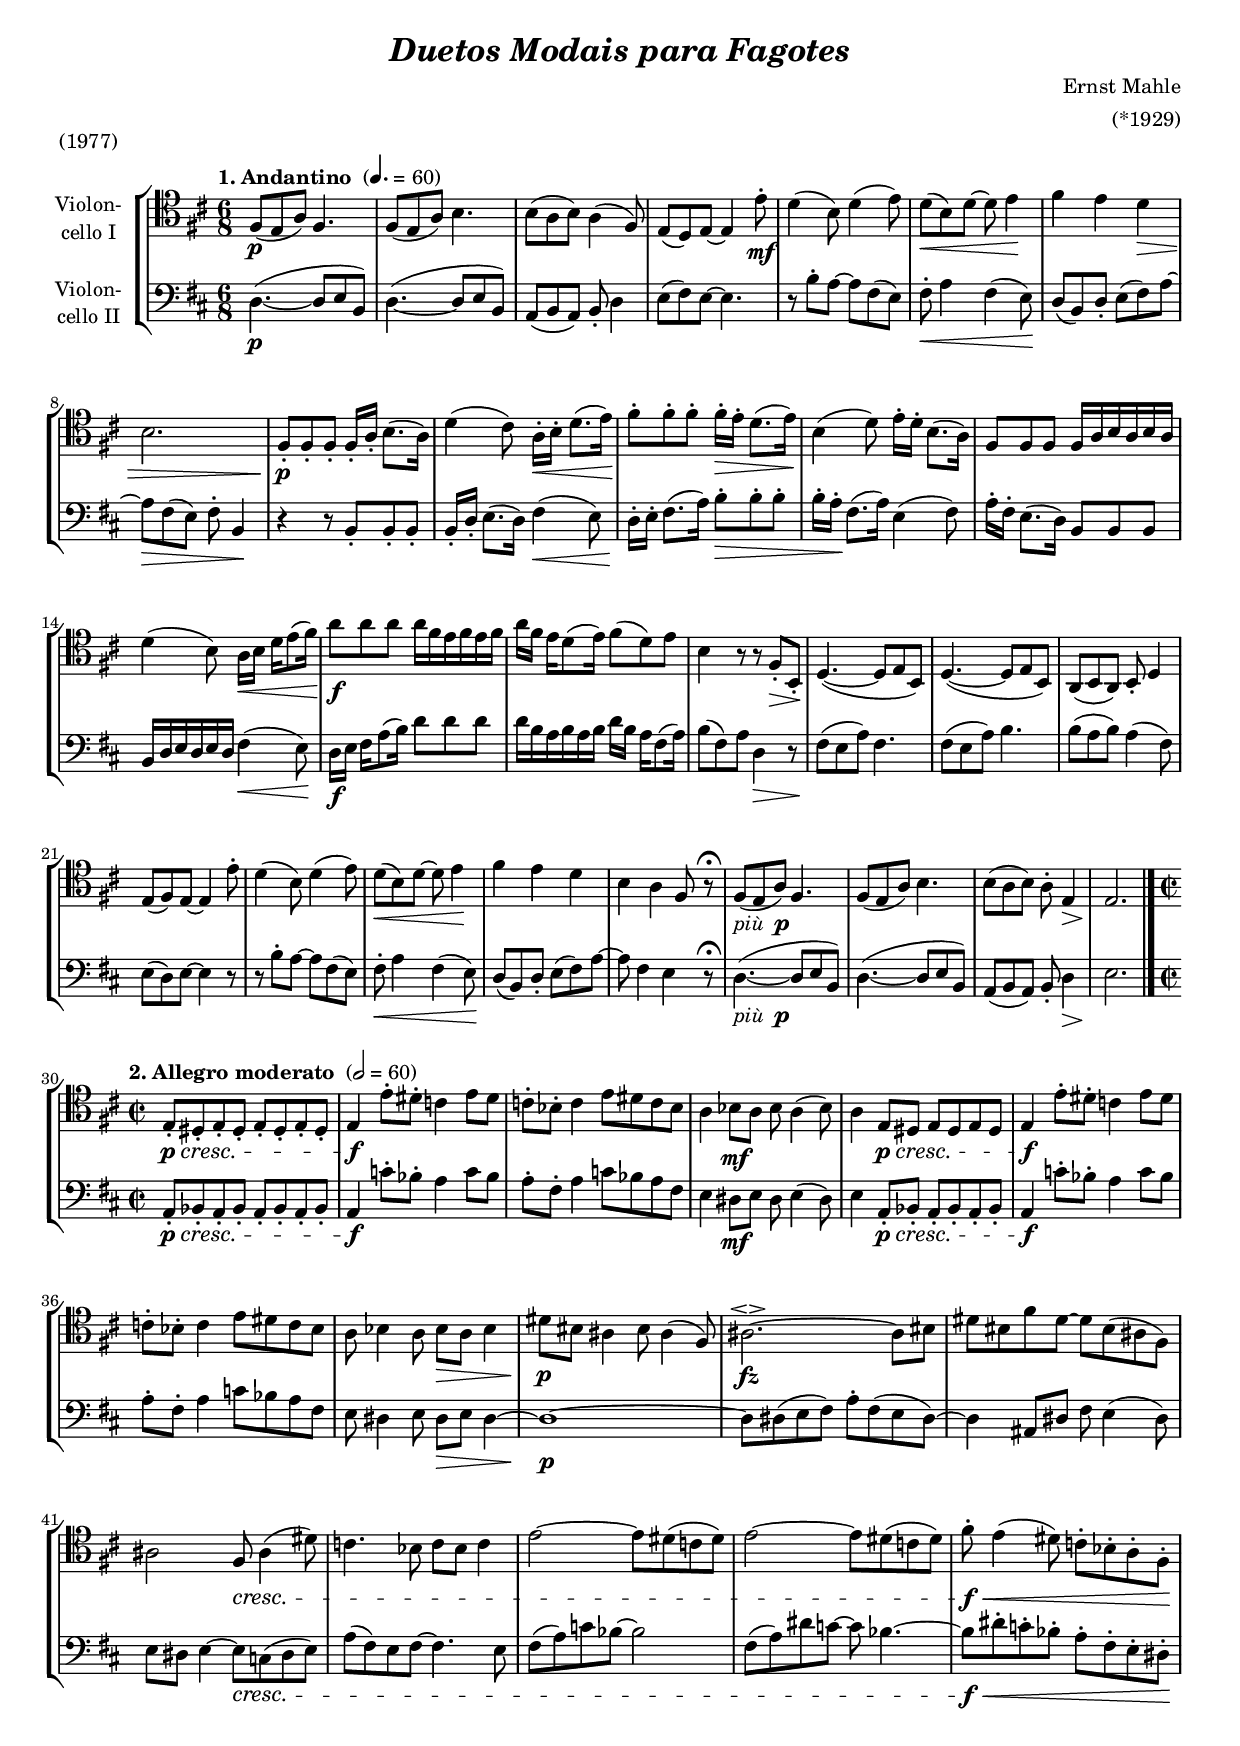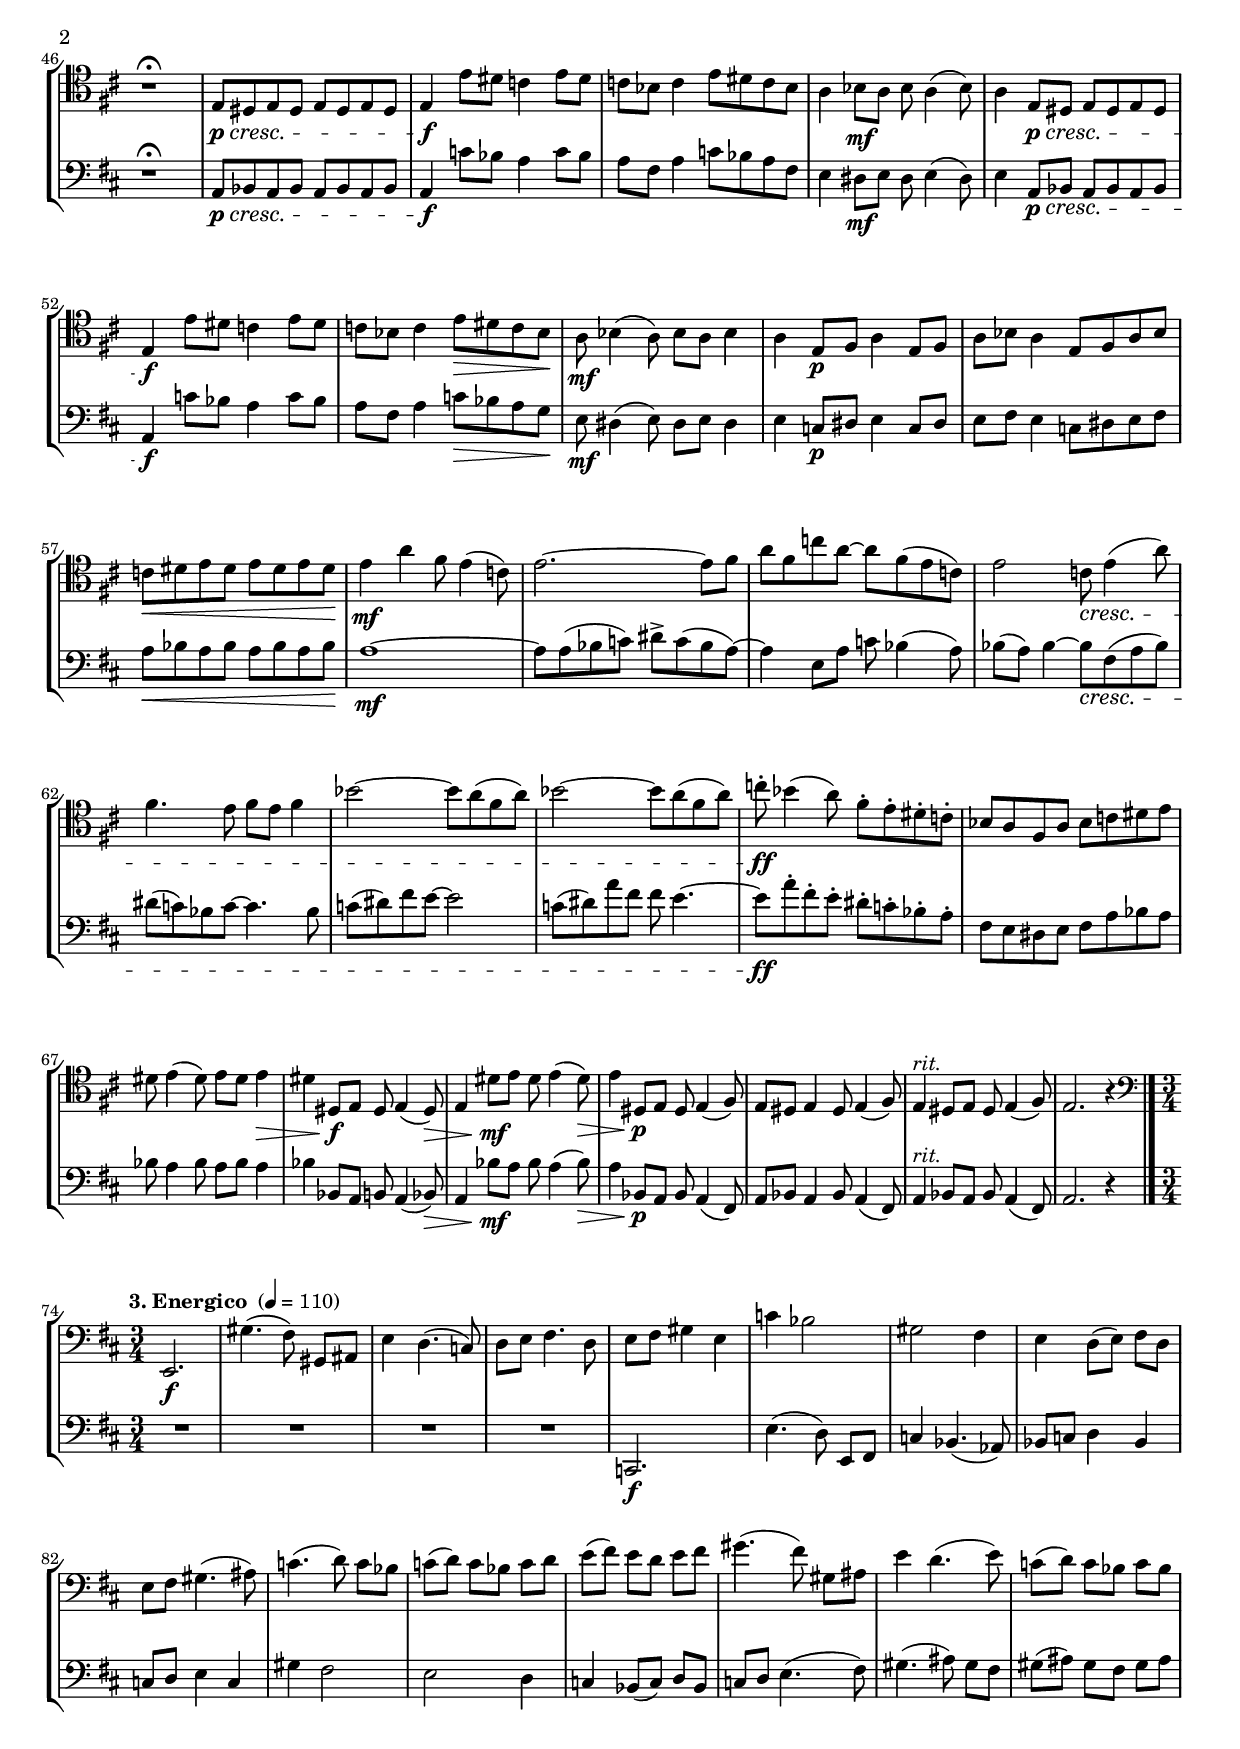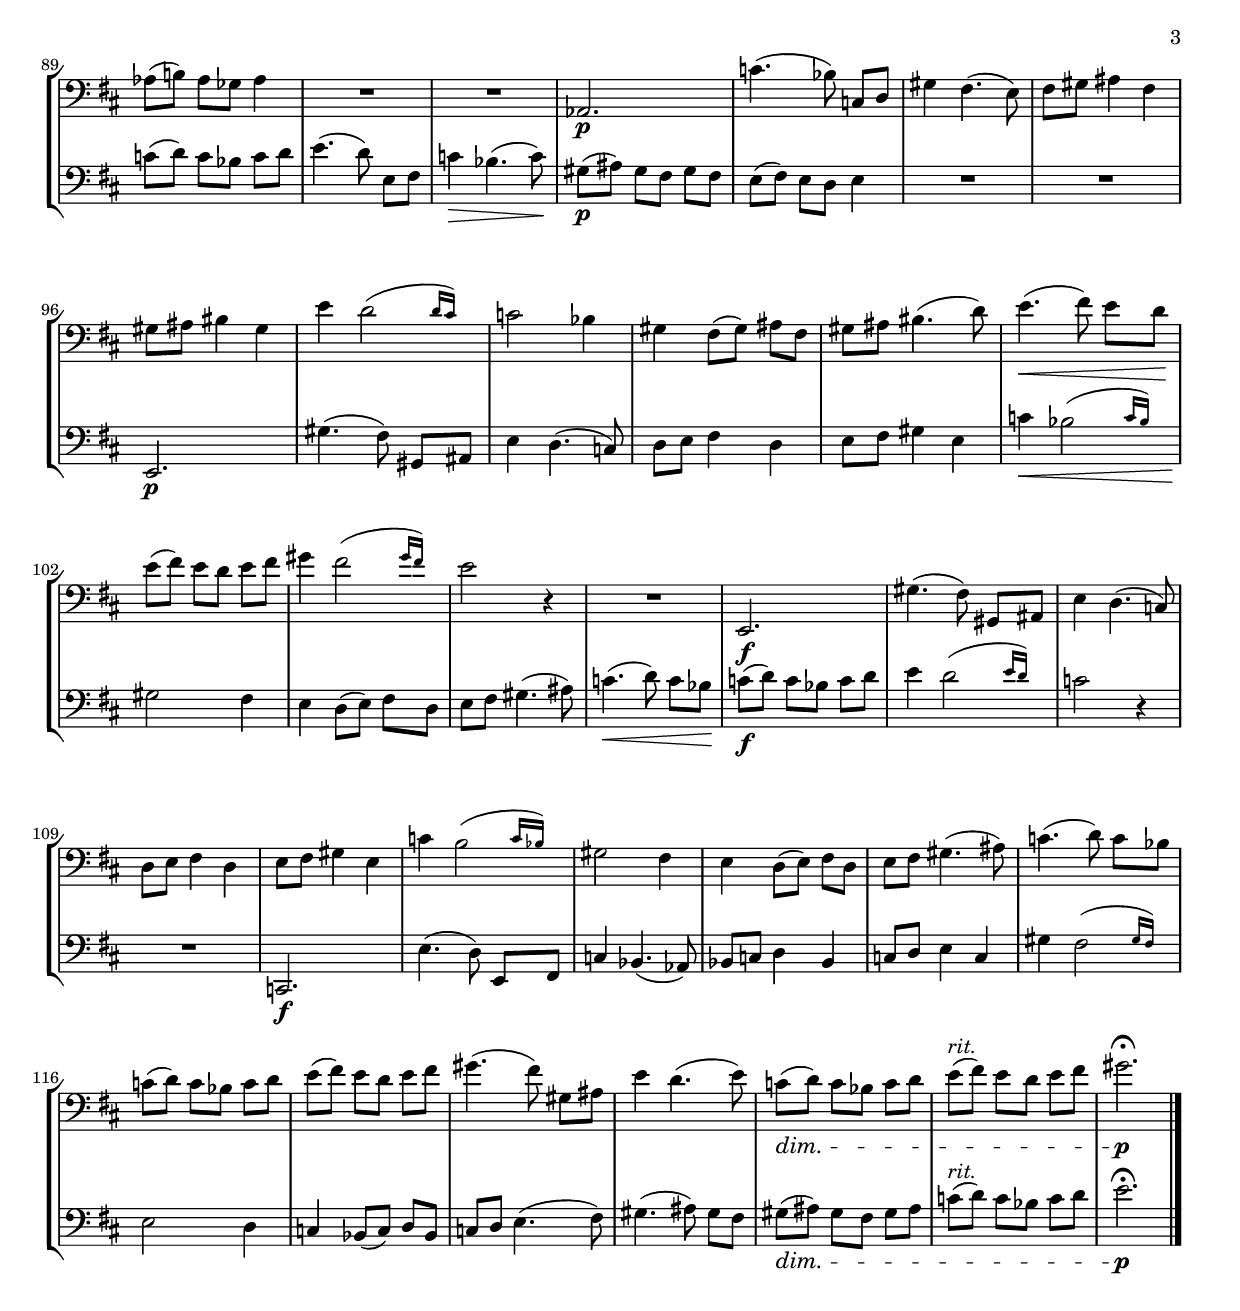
\version "2.14.2"
\include "deutsch.ly"

#(set-global-staff-size 17.7)

\header {
  title     = \markup \bold \italic "Duetos Modais para Fagotes"
  composer  = "Ernst Mahle"
  arranger  = "(*1929)"
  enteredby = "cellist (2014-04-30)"
  piece     = "(1977)"
}

voiceconsts = {
 \clef "bass"
 %\numericTimeSignature
 \compressFullBarRests
}

mihi = "clarinet"
milo = "bassoon"

rit  = \markup \italic "rit."
piup = \markup { \italic "più " \dynamic p }

introa = { \tempo "1. Andantino " 4.=60 \time 6/8 \key c \major }
introb = { \break \tempo "2. Allegro moderato " 2=60 \time 2/2 }
introc = {
           \break \tempo "3. Energico " 4=110 \time 3/4
           % Set default beaming for all staves
           \set Timing.beamExceptions = #'()
           \set Timing.baseMoment = #(ly:make-moment 1 4)
           \set Timing.beatStructure = #'(1 1 1)
}

va = \relative c {
   \voiceconsts
   \clef "tenor"

   \introa
   e8(\p d g) e4.
   e8( d g) a4.
   a8( g a) g4( e8)
   d( c) d~ d4 d'8-.\mf
   c4( a8) c4( d8)

   c(\< a) c~ c d4\!
   e d c\>
   a2.
   e8-.\!\p e-. e-. e16[-. g]-. a8.( g16)
   c4( h8) g16[-.\< a]-. c8.( d16)\!

   e8-. e-. e-. e16[-.\> d]-. c8.( d16)
   a4(\! c8) d16[-. c]-. a8.( g16)
   e8 e e e16 g a g a g
   c4( a8) g16[\< a] c d8( e16)\!

   g8\f g g g16 e d e d e
   g[ e] d c8( d16) e8( c) d
   a4 r8 r e-.\> a,-.\!
   c4.(~ c8 d a)

   c4.(~ c8 d a)
   g( a g) a-. c4
   d8( e) d~ d4 d'8-.
   c4( a8) c4( d8)
   c(\< a) c~ c d4\!

   e d c
   a g e8 r\fermata
   e(_\piup d g) e4.
   e8( d g) a4.
   a8( g a) g-. d4\>
   d2.\! \bar "|."

   \introb
   d8-.\p\cresc cis-. d-. cis-. d-. cis-. d-. cis-.
   d4\f d'8-. cis-. b4 d8 cis
   b-. as-. b4 d8 cis b as

   g4 as8\mf g as g4( as8)
   g4 d8\p\cresc cis d cis d cis
   d4\f d'8-. cis-. b4 d8 cis
   b-. as-. b4 d8 cis b as

   g as4 g8 as\> g as4
   cis8\!\p ais gis4 ais8 gis4( e8)
   gis2.~\espressivo\fz gis8 ais
   cis ais e' cis~ cis ais( gis e)

   gis2 e8\cresc gis4( cis8)
   b4. as8 b as b4
   d2~ d8 cis( b cis)
   d2~ d8 cis( b cis)

   e-.\f\< d4( cis8) b-. as-. g-. e-.\!
   r1\fermata
   d8\p\cresc cis d cis d cis d cis
   d4\f d'8 cis b4 d8 cis

   b as b4 d8 cis b as
   g4 as8\mf g as g4( as8)
   g4 d8\p\cresc cis d cis d cis
   d4\f d'8 cis b4 d8 cis

   b as b4 d8\> cis b as\!
   g\mf as4( g8) as g as4
   g d8\p e g4 d8 e
   g as g4 d8 e g as

   b\< cis d cis d cis d cis\!
   d4\mf g e8 d4( b8)
   d2.~ d8 e
   g e b' g~ g e( d b)

   d2 b8\cresc d4( g8)
   e4.d8 e d e4
   as2~ as8 g( e g)
   as2~ as8 g( e g)

   b-.\ff as4( g8) e-. d-. cis-. b-.
   as g e g as b cis d
   cis d4( cis8) d cis d4\>
   cis cis,8\!\f d cis d4( cis8)\>

   d4 cis'8\!\mf d cis d4( cis8)\>
   d4 cis,8\!\p d cis d4( e8)
   d cis d4 cis8 d4( e8)
   d4^\rit cis8 d cis d4( e8)
   d2. r4 \bar "|."

   \introc \clef "bass"
   d,2.\f
   fis'4.( e8) fis, gis
   d'4 c4.( b8)
   c d e4.c8
   d e fis4 d
   b' as2

   fis e4
   d c8( d) e c
   d e fis4.( gis8)
   b4.( c8) b as
   b( c) b as b c

   d( e) d c d e
   fis4.( e8) fis, gis
   d'4 c4.( d8)
   b( c) b as b as
   ges( a!) ges fes ges4

   R2.*2
   ges,2.\p
   b'4.( as8) b, c
   fis4 e4.( d8)
   e fis gis4 e

   fis8 gis ais4 fis
   d' \afterGrace c2( { c16[ h]) }
   b2 as4
   fis e8( fis) gis e
   fis gis ais4.( c8)

   d4.(\< e8) d c\!
   d( e) d c d e
   fis4 \afterGrace e2( { fis16[ e]) }
   d2 r4

   R2.
   d,,2.\f
   fis'4.( e8) fis, gis
   d'4 c4.( b8)
   c d e4 c

   d8 e fis4 d
   b' \afterGrace a2( { b16[ as]) }
   fis2 e4
   d c8( d) e c
   d e fis4.( gis8)

   b4.( c8) b as
   b( c) b as b c
   d( e) d c d e
   fis4.( e8) fis, gis

   d'4 c4.( d8)
   b(\dim c) b as b c
   d(^\rit e) d c d e
   fis2.\p\fermata \bar "|."
}

vb = \relative c {
   \voiceconsts

   \introa
   c4.(~\p c8 d a)
   c4.(~ c8 d a)
   g( a g) a-. c4
   d8( e) d~ d4.
   r8 a'-. g~ g e( d)

   e-.\< g4 e( d8)\!
   c( a) c-. d( e) g~
   g\> e( d) e-. a,4\!
   r r8 a-. a-. a-.
   a16[-. c]-. d8.( c16) e4(\< d8)

   c16[-.\! d]-. e8.( g16) a8-.\> a-. a-.
   a16[-. g]-.\! e8.( g16) d4( e8)
   g16[-. e]-. d8.( c16) a8 a a
   a16 c d c d c e4(\< d8)\!

   c16[\f d] e g8( a16) c8 c c
   c16 a g a g a c[ a] g e8( g16)
   a8( e) g c,4\> r8
   e(\! d g) e4.

   e8( d g) a4.
   a8( g a) g4( e8)
   d( c) d~ d4 r8
   r a'-. g~ g e( d)
   e-.\< g4 e( d8)\!

   c( a) c-. d( e) g~
   g e4 d r8\fermata
   c4.(~_\piup c8 d a)
   c4.(~ c8 d a)
   g( a g) a-. c4\>
   d2.\! \bar "|."

   \introb
   g,8-.\p\cresc as-. g-. as-. g-. as-. g-. as-.
   g4\f b'8-. as-. g4 b8 as
   g-. e-.  g4 b8 as g e

   d4 cis8\mf d cis d4( cis8)
   d4 g,8-.\p\cresc as-. g-. as-. g-. as-.
   g4\f b'8-. as-. g4 b8 as
   g-. e-.  g4 b8 as g e

   d cis4 d8 cis\> d cis4~
   cis1~\!\p
   cis8 cis( d e) g-. e( d cis)~
   cis4 gis8 cis e d4( cis8)

   d cis d4~ d8\cresc b( cis d)
   g( e) d e~ e4. d8
   e( g) b as~ as2
   e8( g) cis b~ b as4.~

   as8\f\< cis-. b-. as-. g-. e-. d-. cis-.\!
   r1\fermata
   g8\p\cresc as g as g as g as
   g4\f b'8 as g4 b8 as

   g e  g4 b8 as g e
   d4 cis8\mf d cis d4( cis8)
   d4 g,8\p\cresc as g as g as
   g4\f b'8 as g4 b8 as

   g e g4 b8\> as g f\!
   d\mf cis4( d8) cis d cis4
   d b8\p cis d4 b8 cis
   d e d4 b8 cis d e

   g\< as g as g as g as\!
   g1~\mf
   g8 g( as b) cis-> b( as g)~
   g4 d8 g b as4( g8)

   as( g) as4~ as8\cresc e( g as)
   cis( b) as b~ b4. as8
   b( cis) e d~ d2
   b8( cis) g' e e d4.~

   d8\ff g-. e-. d-. cis-. b-. as-. g-.
   e d cis d e g as g
   as g4 as8 g as g4
   as as,8 g a g4( as8)\>

   g4 as'8\!\mf g as g4( as8)\>
   g4 as,8\!\p g as g4( e8)
   g as g4 as8 g4( e8)
   g4^\rit as8 g as g4( e8)
   g2. r4 \bar "|."

   \introc
   R2.*4
   b,2.\f
   d'4.( c8) d, e

   b'4 as4.( ges8)
   as b c4 as
   b8 c d4 b
   fis' e2
   d c4

   b as8( b) c as
   b c d4.( e8)
   fis4.( gis8) fis e
   fis( gis) fis e fis gis
   b( c) b as b c

   d4.( c8) d, e
   b'4\> as4.( b8)\!
   fis(\p gis) fis e fis e
   d( e) d c d4
   R2.*2

   d,2.\p
   fis'4.( e8) fis, gis
   d'4 c4.( b8)
   c d e4 c
   d8 e fis4 d

   b'\< \afterGrace as2( { b16[ as]) }
   fis2\! e4
   d c8( d) e c
   d e fis4.( gis8)

   b4.(\< c8) b as\!
   b(\f c) b as b c
   d4 \afterGrace c2( { d16[ c]) }
   b2 r4
   R2.

   b,,2.\f
   d'4.( c8) d, e
   b'4 as4.( ges8)
   as b c4 as
   b8 c d4 b

   fis' \afterGrace e2( { fis16[ e]) }
   d2 c4
   b as8( b) c as
   b c d4.( e8)

   fis4.( gis8) fis e
   fis(\dim gis) fis e fis gis
   b(^\rit c) b as b c
   d2.\p\fermata \bar "|."
}


music = \new StaffGroup <<
      \new Staff {
        \set Staff.midiInstrument = \milo
        \set Staff.instrumentName = \markup \center-column { "Violon-" "cello I" }
        \transpose c d { \va }
      }

      \new Staff {
        \set Staff.midiInstrument = \milo
        \set Staff.instrumentName = \markup \center-column { "Violon-" "cello II" }
        \transpose c d { \vb }
      }
>>

\book {
  \score {
   \music
    \layout {}
  }

  \score {
    \unfoldRepeats \music

    \midi {
      \context {
        \Score
      }
    }
  }
}
